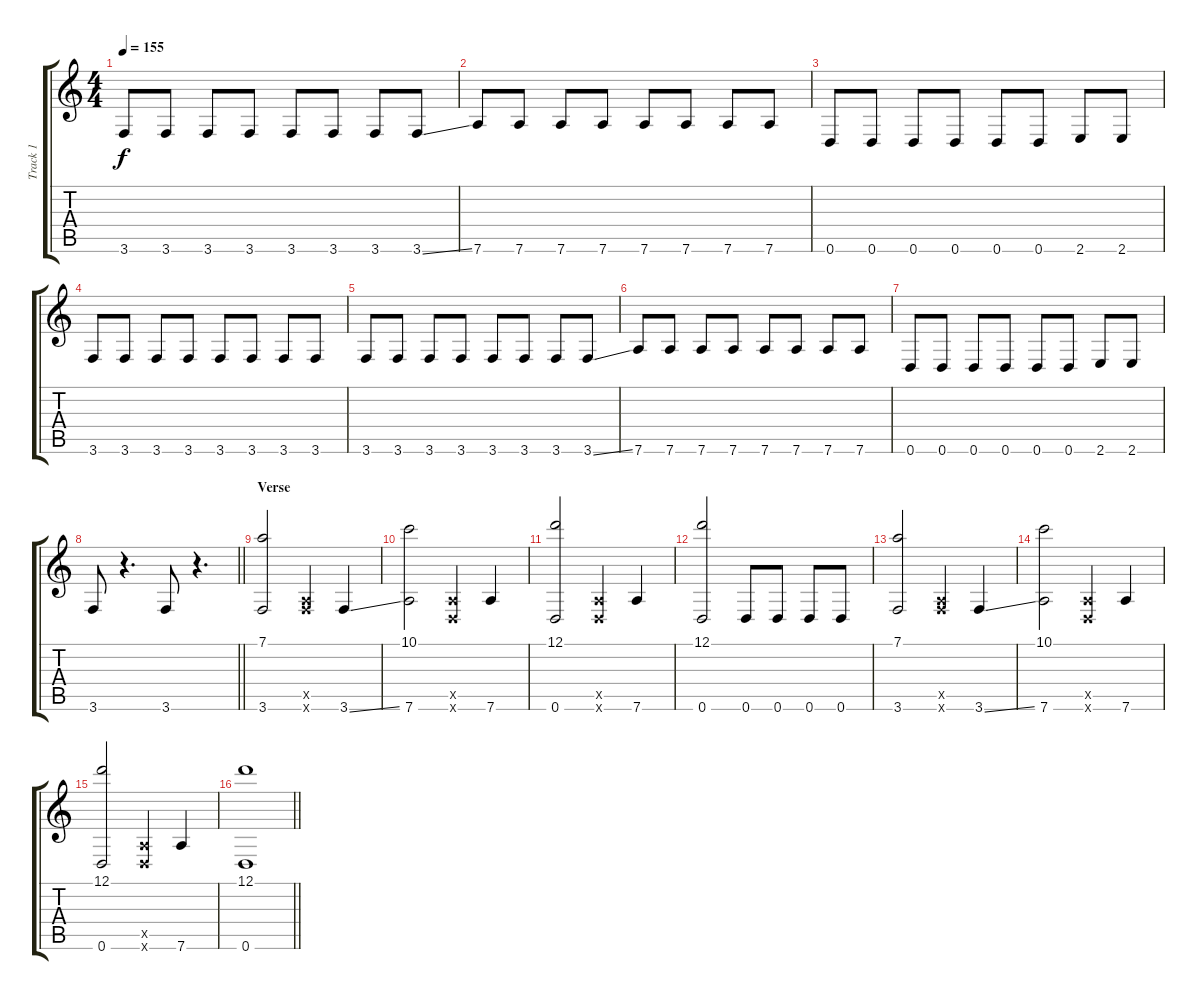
\track ("Track 1" "Track 1") {instrument electricguitarjazz}
\staff {score tabs}
\tuning (D4 B3 G3 D3 A2 D2) {hide}
\ts (4 4)
\tempo 155
\clef g2
\ks c
3.6.8{dy f} 3.6.8 3.6.8 3.6.8 3.6.8 3.6.8 3.6.8 3.6{ss}.8 |
7.6.8 7.6.8 7.6.8 7.6.8 7.6.8 7.6.8 7.6.8 7.6.8 |
0.6.8 0.6.8 0.6.8 0.6.8 0.6.8 0.6.8 2.6.8 2.6.8 |
3.6.8 3.6.8 3.6.8 3.6.8 3.6.8 3.6.8 3.6.8 3.6.8 |
3.6.8 3.6.8 3.6.8 3.6.8 3.6.8 3.6.8 3.6.8 3.6{ss}.8 |
7.6.8 7.6.8 7.6.8 7.6.8 7.6.8 7.6.8 7.6.8 7.6.8 |
0.6.8 0.6.8 0.6.8 0.6.8 0.6.8 0.6.8 2.6.8 2.6.8 |
\barLineRight lightlight
3.6.8 r.4{d} 3.6.8 r.4{d} |
\section ("" "Verse")
(7.1 3.6).2 (0.5{x} 3.6{x}).4 3.6{ss}.4 |
(10.1 7.6).2 (0.5{x} 0.6{x}).4 7.6.4 |
(12.1 0.6).2 (0.5{x} 0.6{x}).4 7.6.4 |
(12.1 0.6).2 0.6.8 0.6.8 0.6.8 0.6.8 |
(7.1 3.6).2 (0.5{x} 3.6{x}).4 3.6{ss}.4 |
(10.1 7.6).2 (0.5{x} 0.6{x}).4 7.6.4 |
(12.1 0.6).2 (0.5{x} 0.6{x}).4 7.6.4 |
\barLineRight lightlight
(12.1 0.6).1
